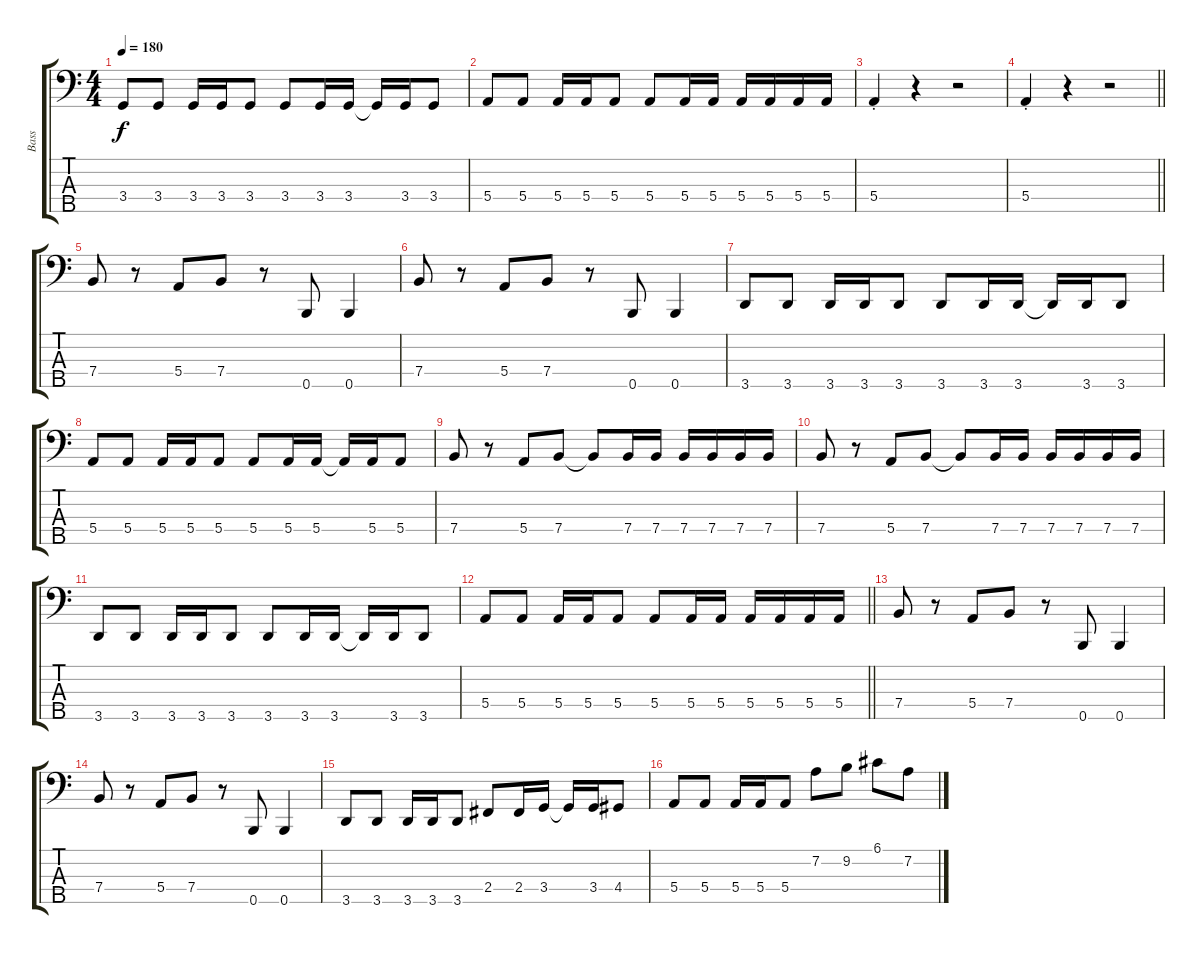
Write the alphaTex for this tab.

\track ("Bass" "Bass") {instrument slapbass2}
\staff {score tabs}
\tuning (G2 D2 A1 E1 B0) {hide}
\ts (4 4)
\tempo 180
\clef f4
\ks c
3.4.8{dy f} 3.4.8 3.4.16 3.4.16 3.4.8 3.4.8 3.4.16 3.4.16 3.4{t}.16 3.4.16 3.4.8 |
5.4.8 5.4.8 5.4.16 5.4.16 5.4.8 5.4.8 5.4.16 5.4.16 5.4.16 5.4.16 5.4.16 5.4.16 |
5.4{st}.4 r.4 r.2 |
\barLineRight lightlight
5.4{st}.4 r.4 r.2 |
7.4.8 r.8 5.4.8 7.4.8 r.8 0.5.8 0.5.4 |
7.4.8 r.8 5.4.8 7.4.8 r.8 0.5.8 0.5.4 |
3.5.8 3.5.8 3.5.16 3.5.16 3.5.8 3.5.8 3.5.16 3.5.16 3.5{t}.16 3.5.16 3.5.8 |
5.4.8 5.4.8 5.4.16 5.4.16 5.4.8 5.4.8 5.4.16 5.4.16 5.4{t}.16 5.4.16 5.4.8 |
7.4.8 r.8 5.4.8 7.4.8 7.4{t}.8 7.4.16 7.4.16 7.4.16 7.4.16 7.4.16 7.4.16 |
7.4.8 r.8 5.4.8 7.4.8 7.4{t}.8 7.4.16 7.4.16 7.4.16 7.4.16 7.4.16 7.4.16 |
3.5.8 3.5.8 3.5.16 3.5.16 3.5.8 3.5.8 3.5.16 3.5.16 3.5{t}.16 3.5.16 3.5.8 |
\barLineRight lightlight
5.4.8 5.4.8 5.4.16 5.4.16 5.4.8 5.4.8 5.4.16 5.4.16 5.4.16 5.4.16 5.4.16 5.4.16 |
7.4.8 r.8 5.4.8 7.4.8 r.8 0.5.8 0.5.4 |
7.4.8 r.8 5.4.8 7.4.8 r.8 0.5.8 0.5.4 |
3.5.8 3.5.8 3.5.16 3.5.16 3.5.8 2.4.8 2.4.16 3.4.16 3.4{t}.16 3.4.16 4.4.8 |
5.4.8 5.4.8 5.4.16 5.4.16 5.4.8 7.2.8 9.2.8 6.1.8 7.2.8
